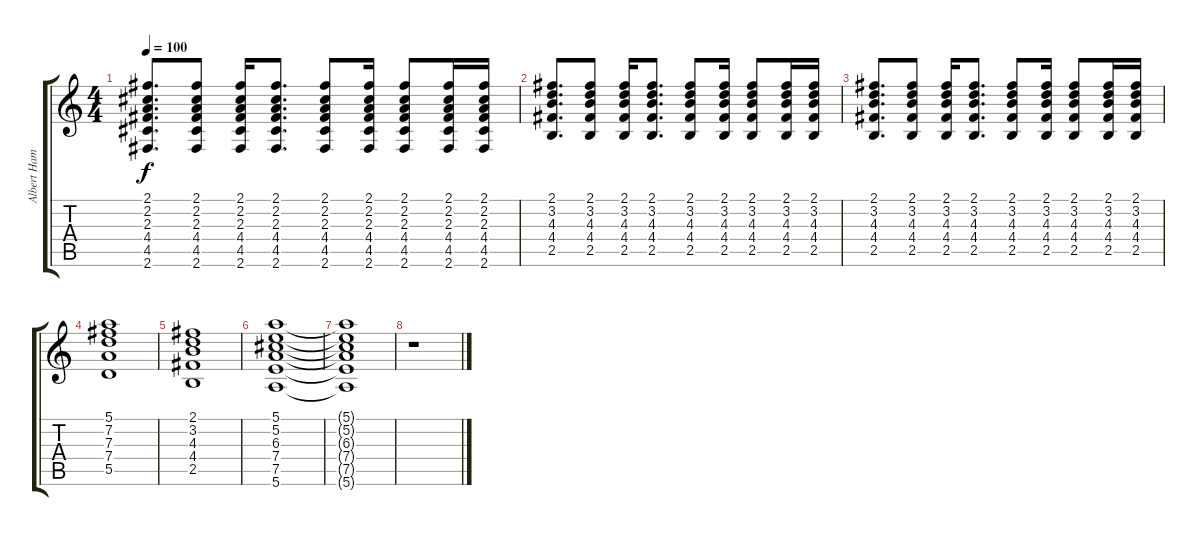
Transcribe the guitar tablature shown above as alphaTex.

\track ("Albert Hammond Jr." "Albert Ham") {instrument distortionguitar}
\staff {score tabs}
\tuning (E4 B3 G3 D3 A2 E2) {hide}
\ts (4 4)
\tempo 100
\clef g2
\ks c
(2.1 2.2 2.3 4.4 4.5 2.6).8{d dy f} (2.1 2.2 2.3 4.4 4.5 2.6).8 (2.1 2.2 2.3 4.4 4.5 2.6).16 (2.1 2.2 2.3 4.4 4.5 2.6).8{d} (2.1 2.2 2.3 4.4 4.5 2.6).8 (2.1 2.2 2.3 4.4 4.5 2.6).16 (2.1 2.2 2.3 4.4 4.5 2.6).8 (2.1 2.2 2.3 4.4 4.5 2.6).16 (2.1 2.2 2.3 4.4 4.5 2.6).16 |
(2.1 3.2 4.3 4.4 2.5).8{d} (2.1 3.2 4.3 4.4 2.5).8 (2.1 3.2 4.3 4.4 2.5).16 (2.1 3.2 4.3 4.4 2.5).8{d} (2.1 3.2 4.3 4.4 2.5).8 (2.1 3.2 4.3 4.4 2.5).16 (2.1 3.2 4.3 4.4 2.5).8 (2.1 3.2 4.3 4.4 2.5).16 (2.1 3.2 4.3 4.4 2.5).16 |
(2.1 3.2 4.3 4.4 2.5).8{d} (2.1 3.2 4.3 4.4 2.5).8 (2.1 3.2 4.3 4.4 2.5).16 (2.1 3.2 4.3 4.4 2.5).8{d} (2.1 3.2 4.3 4.4 2.5).8 (2.1 3.2 4.3 4.4 2.5).16 (2.1 3.2 4.3 4.4 2.5).8 (2.1 3.2 4.3 4.4 2.5).16 (2.1 3.2 4.3 4.4 2.5).16 |
(5.1 7.2 7.3 7.4 5.5).1 |
(2.1 3.2 4.3 4.4 2.5).1 |
(5.1 5.2 6.3 7.4 7.5 5.6).1 |
(5.1{t} 5.2{t} 6.3{t} 7.4{t} 7.5{t} 5.6{t}).1 |
r.1
